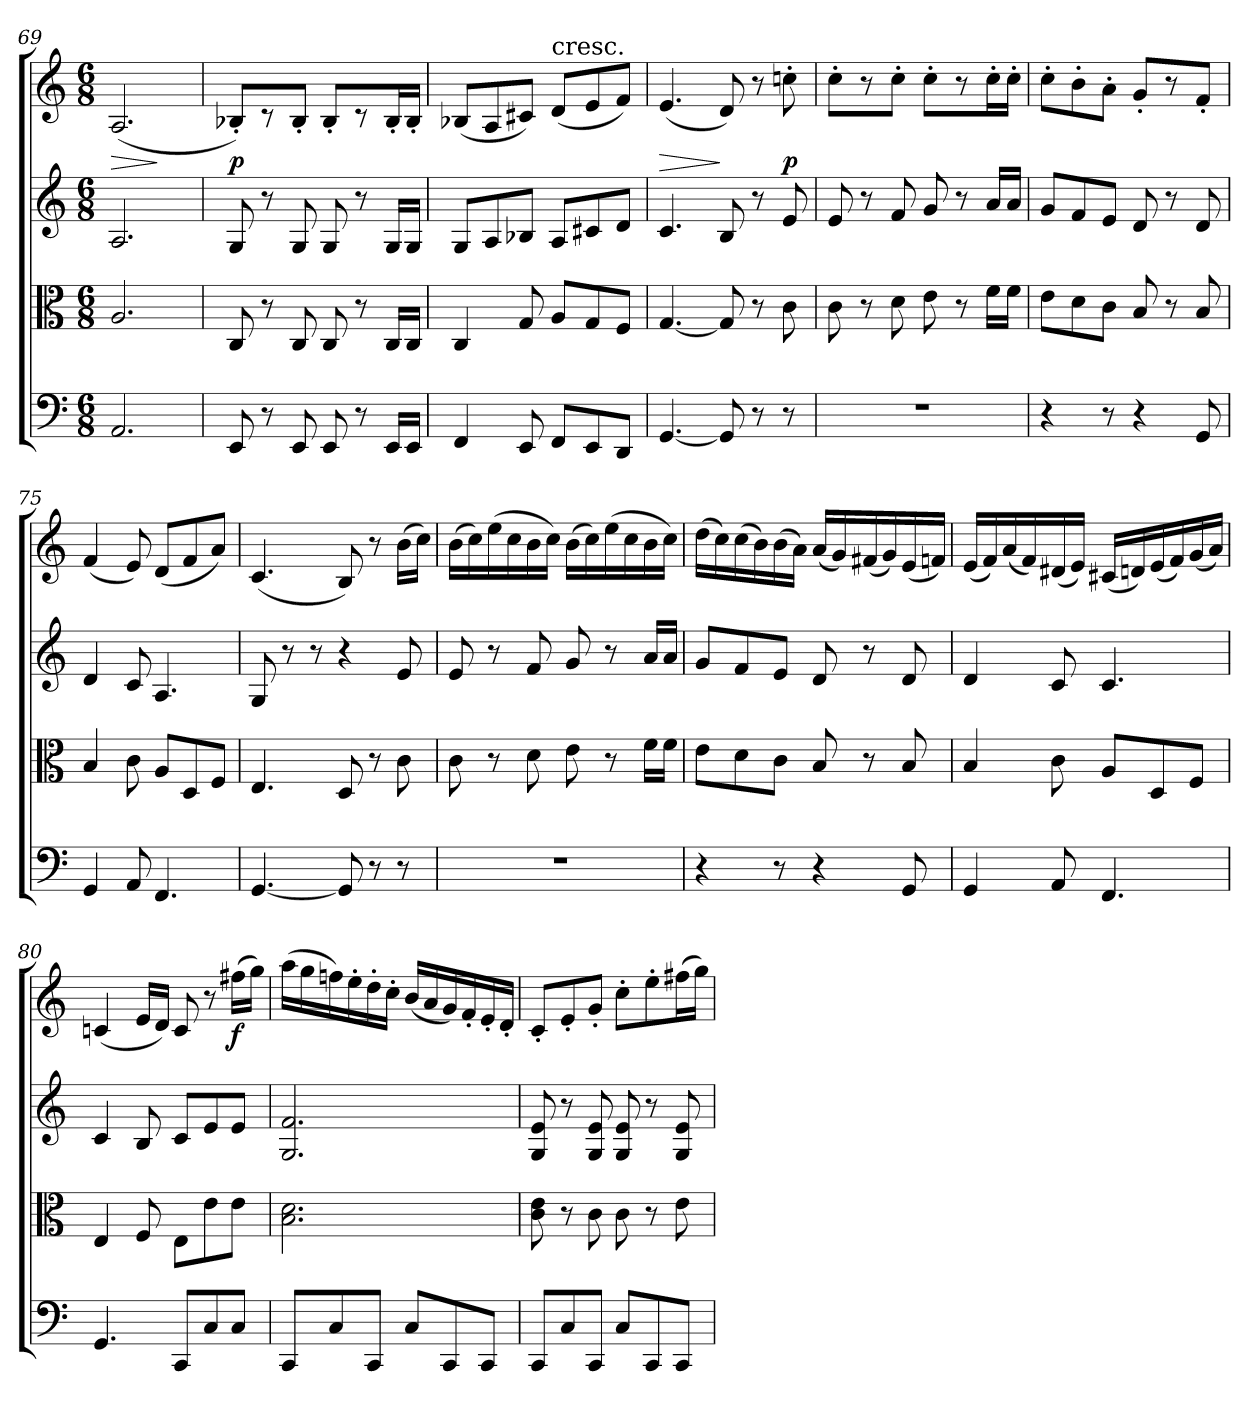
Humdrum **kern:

**kern	**kern	**kern	**kern	**dynam
*part4	*part3	*part2	*part1	*part1
*staff4	*staff3	*staff2	*staff1	*staff1
*clefF4	*clefC3	*clefG2	*clefG2	*
*k[]	*k[]	*k[]	*k[]	*
*C:	*C:	*C:	*C:	*
*M6/8	*M6/8	*M6/8	*M6/8	*
=69	=69	=69	=69	=69
!	!	!	!	!LO:HP:b
2.AA/	2.A/	2.A/	(2.A/	>
.	.	.	.	]
=70	=70	=70	=70	=70
8EE/	8C/	8G/	8B-X'/L)	p
8r	8r	8r	8r	.
8EE/	8C/	8G/	8B-'/J	.
8EE/	8C/	8G/	8B-'/L	.
8r	8r	8r	8r	.
16EE/LL	16C/LL	16G/LL	16B-'/L	.
16EE/JJ	16C/JJ	16G/JJ	16B-'/JJ	.
=71	=71	=71	=71	=71
4FF/	4C/	8G/L	(8B-X/L	.
.	.	8A/	8A/	.
8EE/	8G/	8B-X/J	8c#X/J)	.
!	!	!	!LO:TX:t=cresc.	!
8FF/L	8A/L	8A/L	(8d/L	.
8EE/	8G/	8c#X/	8e/	.
8DD/J	8F/J	8d/J	8f/J)	.
=72	=72	=72	=72	=72
!	!	!	!	!LO:HP:b
[4.GG/	[4.G/	4.c/	(4.e/	>
8GG/]	8G/]	8B/	8d/)	]
8r	8r	8r	8r	.
8r	8c\	8e/	8ccn'\	p
=73	=73	=73	=73	=73
2.r	8c\	8e/	8cc'\L	.
.	8r	8r	8r	.
.	8d\	8f/	8cc'\J	.
.	8e\	8g/	8cc'\L	.
.	8r	8r	8r	.
.	16f\LL	16a/LL	16cc'\L	.
.	16f\JJ	16a/JJ	16cc'\JJ	.
=74	=74	=74	=74	=74
4r	8e\L	8g/L	8cc'\L	.
.	8d\	8f/	8b'\	.
8r	8c\J	8e/J	8a'\J	.
4r	8B/	8d/	8g'/L	.
.	8r	8r	8r	.
8GG/	8B/	8d/	8f'/J	.
=75	=75	=75	=75	=75
4GG/	4B/	4d/	(4f/	.
8AA/	8c\	8c/	8e/)	.
4.FF/	8A/L	4.A/	(8d/L	.
.	8D/	.	8f/	.
.	8F/J	.	8a/J)	.
=76	=76	=76	=76	=76
[4.GG/	4.E/	8G/	(4.c/	.
.	.	8r	.	.
.	.	8r	.	.
8GG/]	8D/	4r	8B/)	.
8r	8r	.	8r	.
8r	8c\	8e/	(16b\LL	.
.	.	.	16cc\JJ)	.
=77	=77	=77	=77	=77
2.r	8c\	8e/	(16b\LL	.
.	.	.	16cc\)	.
.	8r	8r	(16ee\	.
.	.	.	16cc\	.
.	8d\	8f/	16b\	.
.	.	.	16cc\JJ)	.
.	8e\	8g/	(16b\LL	.
.	.	.	16cc\)	.
.	8r	8r	(16ee\	.
.	.	.	16cc\	.
.	16f\LL	16a/LL	16b\	.
.	16f\JJ	16a/JJ	16cc\JJ)	.
=78	=78	=78	=78	=78
4r	8e\L	8g/L	(16dd\LL	.
.	.	.	16cc\)	.
.	8d\	8f/	(16cc\	.
.	.	.	16b\)	.
8r	8c\J	8e/J	(16b\	.
.	.	.	16a\JJ)	.
4r	8B/	8d/	(16a/LL	.
.	.	.	16g/)	.
.	8r	8r	(16f#X/	.
.	.	.	16g/)	.
8GG/	8B/	8d/	(16e/	.
.	.	.	16fn/JJ)	.
=79	=79	=79	=79	=79
4GG/	4B/	4d/	(16e/LL	.
.	.	.	16f/)	.
.	.	.	(16a/	.
.	.	.	16f/)	.
8AA/	8c\	8c/	(16d#X/	.
.	.	.	16e/JJ)	.
4.FF/	8A/L	4.c/	(16c#X/LL	.
.	.	.	16dn/)	.
.	8D/	.	(16e/	.
.	.	.	16f/)	.
.	8F/J	.	(16g/	.
.	.	.	16a/JJ)	.
=80	=80	=80	=80	=80
4.GG/	4E/	4c/	(4cn/	.
.	8F/	8B/	16e/LL	.
.	.	.	16d/JJ)	.
8CC/L	8E\L	8c/L	8c/	.
8C/	8e\	8e/	8r	.
8C/J	8e\J	8e/J	(16ff#X\LL	f
.	.	.	16gg\JJ)	.
=81	=81	=81	=81	=81
8CC/L	2.B\ 2.d\	2.G/ 2.f/	(16aa\LL	.
.	.	.	16gg\	.
8C/	.	.	16ffn\)	.
.	.	.	16ee'\	.
8CC/J	.	.	16dd'\	.
.	.	.	16cc'\JJ	.
8C/L	.	.	(16b/LL	.
.	.	.	16a/	.
8CC/	.	.	16g/)	.
.	.	.	16f'/	.
8CC/J	.	.	16e'/	.
.	.	.	16d'/JJ	.
=82	=82	=82	=82	=82
8CC/L	8c\ 8e\	8G/ 8e/	8c'/L	.
8C/	8r	8r	8e'/	.
8CC/J	8c\	8G/ 8e/	8g'/J	.
8C/L	8c\	8G/ 8e/	8cc'\L	.
8CC/	8r	8r	8ee'\	.
8CC/J	8e\	8G/ 8e/	(16ff#X\L	.
.	.	.	16gg\JJ)	.
=	=	=	=	=
*-	*-	*-	*-	*-
